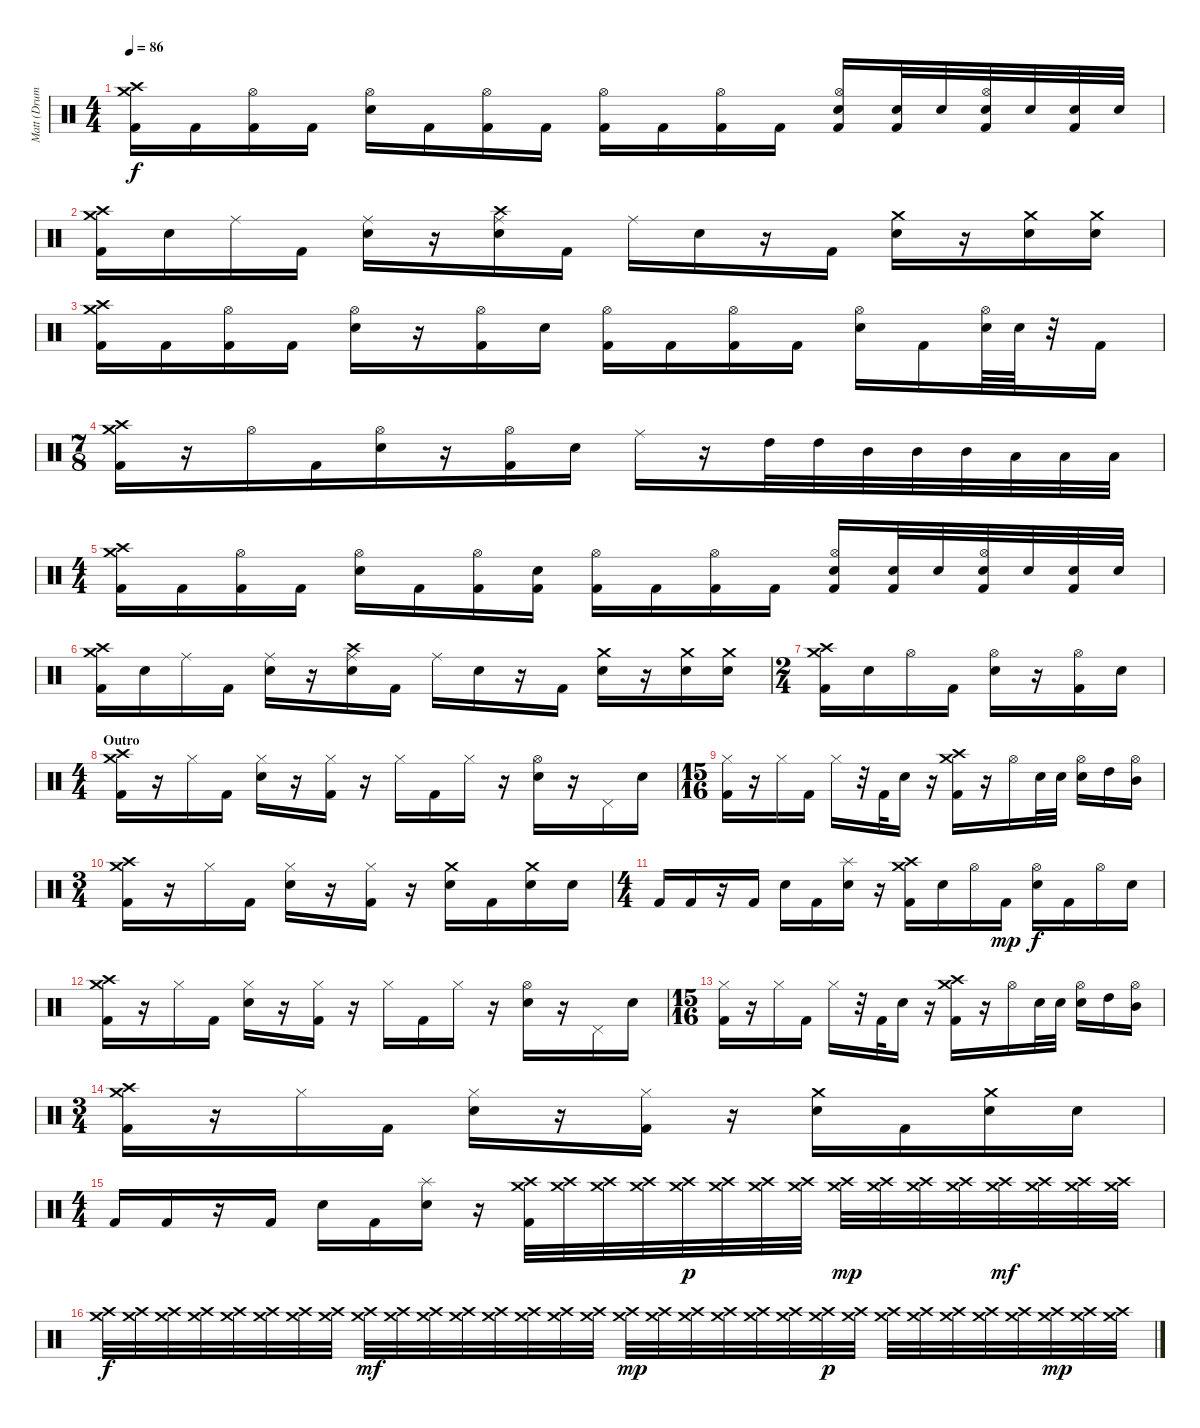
\track ("Matt (Drums)" "Matt (Drum") {instrument percussion}
\staff {score}
\articulation defaults
\ts (4 4)
\tempo 86
\clef neutral
\ks c
("Crash medium (hit)" "Crash high (hit)" "Kick (hit) 2").16{dy f} "Kick (hit) 2".16 ("Hi-Hat (open)" "Kick (hit) 2").16 "Kick (hit) 2".16 ("Hi-Hat (open)" "Electric Snare (hit)").16 "Kick (hit) 2".16 ("Hi-Hat (open)" "Kick (hit) 2").16 "Kick (hit) 2".16 ("Hi-Hat (open)" "Kick (hit) 2").16 "Kick (hit) 2".16 ("Hi-Hat (open)" "Kick (hit) 2").16 "Kick (hit) 2".16 ("Hi-Hat (open)" "Electric Snare (hit)" "Kick (hit) 2").16 ("Electric Snare (hit)" "Kick (hit) 2").32 "Electric Snare (hit)".32 ("Hi-Hat (open)" "Electric Snare (hit)" "Kick (hit) 2").32 "Electric Snare (hit)".32 ("Electric Snare (hit)" "Kick (hit) 2").32 "Electric Snare (hit)".32 |
("Crash medium (hit)" "Crash high (hit)" "Kick (hit) 2").16 "Electric Snare (hit)".16 "Ride (middle)".16 "Kick (hit) 2".16 ("Ride (middle)" "Electric Snare (hit)").16 r.16 ("Crash high (hit)" "Ride (middle)" "Electric Snare (hit)").16 "Kick (hit) 2".16 "Ride (middle)".16 "Electric Snare (hit)".16 r.16 "Kick (hit) 2".16 ("Crash medium (hit)" "Electric Snare (hit)").16 r.16 ("Crash medium (hit)" "Electric Snare (hit)").16 ("Crash medium (hit)" "Electric Snare (hit)").16 |
("Crash medium (hit)" "Crash high (hit)" "Kick (hit) 2").16 "Kick (hit) 2".16 ("Hi-Hat (open)" "Kick (hit) 2").16 "Kick (hit) 2".16 ("Hi-Hat (open)" "Electric Snare (hit)").16 r.16 ("Hi-Hat (open)" "Kick (hit) 2").16 "Electric Snare (hit)".16 ("Hi-Hat (open)" "Kick (hit) 2").16 "Kick (hit) 2".16 ("Hi-Hat (open)" "Kick (hit) 2").16 "Kick (hit) 2".16 ("Hi-Hat (open)" "Electric Snare (hit)").16 "Kick (hit) 2".16 ("Hi-Hat (open)" "Electric Snare (hit)").64 "Electric Snare (hit)".64 r.32 "Kick (hit) 2".16 |
\ts (7 8)
("Crash medium (hit)" "Crash high (hit)" "Kick (hit) 2").16 r.16 "Hi-Hat (open)".16 "Kick (hit) 2".16 ("Hi-Hat (open)" "Electric Snare (hit)").16 r.16 ("Hi-Hat (open)" "Kick (hit) 2").16 "Electric Snare (hit)".16 "Ride (middle)".16 r.16 "High Tom (hit)".32 "High Tom (hit)".32 "Mid Tom (hit)".32 "Mid Tom (hit)".32 "Mid Tom (hit)".32 "Low Tom (hit)".32 "Low Tom (hit)".32 "Low Tom (hit)".32 |
\ts (4 4)
("Crash medium (hit)" "Crash high (hit)" "Kick (hit) 2").16 "Kick (hit) 2".16 ("Hi-Hat (open)" "Kick (hit) 2").16 "Kick (hit) 2".16 ("Hi-Hat (open)" "Electric Snare (hit)").16 "Kick (hit) 2".16 ("Hi-Hat (open)" "Kick (hit) 2").16 ("Electric Snare (hit)" "Kick (hit) 2").16 ("Hi-Hat (open)" "Kick (hit) 2").16 "Kick (hit) 2".16 ("Hi-Hat (open)" "Kick (hit) 2").16 "Kick (hit) 2".16 ("Hi-Hat (open)" "Electric Snare (hit)" "Kick (hit) 2").16 ("Electric Snare (hit)" "Kick (hit) 2").32 "Electric Snare (hit)".32 ("Hi-Hat (open)" "Electric Snare (hit)" "Kick (hit) 2").32 "Electric Snare (hit)".32 ("Electric Snare (hit)" "Kick (hit) 2").32 "Electric Snare (hit)".32 |
("Crash medium (hit)" "Crash high (hit)" "Kick (hit) 2").16 "Electric Snare (hit)".16 "Ride (middle)".16 "Kick (hit) 2".16 ("Ride (middle)" "Electric Snare (hit)").16 r.16 ("Crash high (hit)" "Ride (middle)" "Electric Snare (hit)").16 "Kick (hit) 2".16 "Ride (middle)".16 "Electric Snare (hit)".16 r.16 "Kick (hit) 2".16 ("Crash medium (hit)" "Electric Snare (hit)").16 r.16 ("Crash medium (hit)" "Electric Snare (hit)").16 ("Crash medium (hit)" "Electric Snare (hit)").16 |
\ts (2 4)
("Crash medium (hit)" "Crash high (hit)" "Kick (hit) 2").16 "Electric Snare (hit)".16 "Hi-Hat (open)".16 "Kick (hit) 2".16 ("Hi-Hat (open)" "Electric Snare (hit)").16 r.16 ("Hi-Hat (open)" "Kick (hit) 2").16 "Electric Snare (hit)".16 |
\ts (4 4)
\section ("" "Outro")
("Crash medium (hit)" "Crash high (hit)" "Kick (hit) 2").16 r.16 "Hi-Hat (closed)".16 "Kick (hit) 2".16 ("Hi-Hat (closed)" "Electric Snare (hit)").16 r.16 ("Hi-Hat (closed)" "Kick (hit) 2").16 r.16 "Hi-Hat (closed)".16 "Kick (hit) 2".16 "Hi-Hat (closed)".16 r.16 ("Hi-Hat (open)" "Electric Snare (hit)").16 r.16 "Pedal Hi-Hat (hit)".16 "Electric Snare (hit)".16 |
\ts (15 16)
("Hi-Hat (closed)" "Kick (hit) 2").16 r.16 "Hi-Hat (closed)".16 "Kick (hit) 2".16 "Hi-Hat (closed)".16 r.32 "Kick (hit) 2".32 "Electric Snare (hit)".16 r.16 ("Crash medium (hit)" "Crash high (hit)" "Kick (hit) 2").16 r.16 "Hi-Hat (open)".16 "Electric Snare (hit)".32 "Electric Snare (hit)".32 ("Hi-Hat (open)" "Electric Snare (hit)").16 "High Tom (hit)".16 ("Hi-Hat (open)" "Mid Tom (hit)").16 |
\ts (3 4)
("Crash medium (hit)" "Crash high (hit)" "Kick (hit) 2").16 r.16 "Hi-Hat (closed)".16 "Kick (hit) 2".16 ("Hi-Hat (closed)" "Electric Snare (hit)").16 r.16 ("Hi-Hat (closed)" "Kick (hit) 2").16 r.16 ("Crash medium (hit)" "Electric Snare (hit)").16 "Kick (hit) 2".16 ("Crash medium (hit)" "Electric Snare (hit)").16 "Electric Snare (hit)".16 |
\ts (4 4)
"Kick (hit) 2".16 "Kick (hit) 2".16 r.16 "Kick (hit) 2".16 "Electric Snare (hit)".16 "Kick (hit) 2".16 ("Splash (hit)" "Electric Snare (hit)").16 r.16 ("Crash medium (hit)" "Crash high (hit)" "Kick (hit) 2").16 "Electric Snare (hit)".16 "Hi-Hat (open)".16 "Kick (hit) 2".16{dy mp} ("Hi-Hat (open)" "Electric Snare (hit)").16{dy f} "Kick (hit) 2".16 "Hi-Hat (open)".16 "Electric Snare (hit)".16 |
("Crash medium (hit)" "Crash high (hit)" "Kick (hit) 2").16 r.16 "Hi-Hat (closed)".16 "Kick (hit) 2".16 ("Hi-Hat (closed)" "Electric Snare (hit)").16 r.16 ("Hi-Hat (closed)" "Kick (hit) 2").16 r.16 "Hi-Hat (closed)".16 "Kick (hit) 2".16 "Hi-Hat (closed)".16 r.16 ("Hi-Hat (open)" "Electric Snare (hit)").16 r.16 "Pedal Hi-Hat (hit)".16 "Electric Snare (hit)".16 |
\ts (15 16)
("Hi-Hat (closed)" "Kick (hit) 2").16 r.16 "Hi-Hat (closed)".16 "Kick (hit) 2".16 "Hi-Hat (closed)".16 r.32 "Kick (hit) 2".32 "Electric Snare (hit)".16 r.16 ("Crash medium (hit)" "Crash high (hit)" "Kick (hit) 2").16 r.16 "Hi-Hat (open)".16 "Electric Snare (hit)".32 "Electric Snare (hit)".32 ("Hi-Hat (open)" "Electric Snare (hit)").16 "High Tom (hit)".16 ("Hi-Hat (open)" "Mid Tom (hit)").16 |
\ts (3 4)
("Crash medium (hit)" "Crash high (hit)" "Kick (hit) 2").16 r.16 "Hi-Hat (closed)".16 "Kick (hit) 2".16 ("Hi-Hat (closed)" "Electric Snare (hit)").16 r.16 ("Hi-Hat (closed)" "Kick (hit) 2").16 r.16 ("Crash medium (hit)" "Electric Snare (hit)").16 "Kick (hit) 2".16 ("Crash medium (hit)" "Electric Snare (hit)").16 "Electric Snare (hit)".16 |
\ts (4 4)
"Kick (hit) 2".16 "Kick (hit) 2".16 r.16 "Kick (hit) 2".16 "Electric Snare (hit)".16 "Kick (hit) 2".16 ("Splash (hit)" "Electric Snare (hit)").16 r.16 ("Crash medium (hit)" "Crash high (hit)" "Kick (hit) 2").32 ("Crash medium (hit)" "Crash high (hit)").32 ("Crash medium (hit)" "Crash high (hit)").32 ("Crash medium (hit)" "Crash high (hit)").32 ("Crash medium (hit)" "Crash high (hit)").32{dy p} ("Crash medium (hit)" "Crash high (hit)").32 ("Crash medium (hit)" "Crash high (hit)").32 ("Crash medium (hit)" "Crash high (hit)").32 ("Crash medium (hit)" "Crash high (hit)").32{dy mp} ("Crash medium (hit)" "Crash high (hit)").32 ("Crash medium (hit)" "Crash high (hit)").32 ("Crash medium (hit)" "Crash high (hit)").32 ("Crash medium (hit)" "Crash high (hit)").32{dy mf} ("Crash medium (hit)" "Crash high (hit)").32 ("Crash medium (hit)" "Crash high (hit)").32 ("Crash medium (hit)" "Crash high (hit)").32 |
("Crash medium (hit)" "Crash high (hit)").32{dy f} ("Crash medium (hit)" "Crash high (hit)").32 ("Crash medium (hit)" "Crash high (hit)").32 ("Crash medium (hit)" "Crash high (hit)").32 ("Crash medium (hit)" "Crash high (hit)").32 ("Crash medium (hit)" "Crash high (hit)").32 ("Crash medium (hit)" "Crash high (hit)").32 ("Crash medium (hit)" "Crash high (hit)").32 ("Crash medium (hit)" "Crash high (hit)").32{dy mf} ("Crash medium (hit)" "Crash high (hit)").32 ("Crash medium (hit)" "Crash high (hit)").32 ("Crash medium (hit)" "Crash high (hit)").32 ("Crash medium (hit)" "Crash high (hit)").32 ("Crash medium (hit)" "Crash high (hit)").32 ("Crash medium (hit)" "Crash high (hit)").32 ("Crash medium (hit)" "Crash high (hit)").32 ("Crash medium (hit)" "Crash high (hit)").32{dy mp} ("Crash medium (hit)" "Crash high (hit)").32 ("Crash medium (hit)" "Crash high (hit)").32 ("Crash medium (hit)" "Crash high (hit)").32 ("Crash medium (hit)" "Crash high (hit)").32 ("Crash medium (hit)" "Crash high (hit)").32 ("Crash medium (hit)" "Crash high (hit)").32{dy p} ("Crash medium (hit)" "Crash high (hit)").32 ("Crash medium (hit)" "Crash high (hit)").32 ("Crash medium (hit)" "Crash high (hit)").32 ("Crash medium (hit)" "Crash high (hit)").32 ("Crash medium (hit)" "Crash high (hit)").32 ("Crash medium (hit)" "Crash high (hit)").32 ("Crash medium (hit)" "Crash high (hit)").32{dy mp} ("Crash medium (hit)" "Crash high (hit)").32 ("Crash medium (hit)" "Crash high (hit)").32
